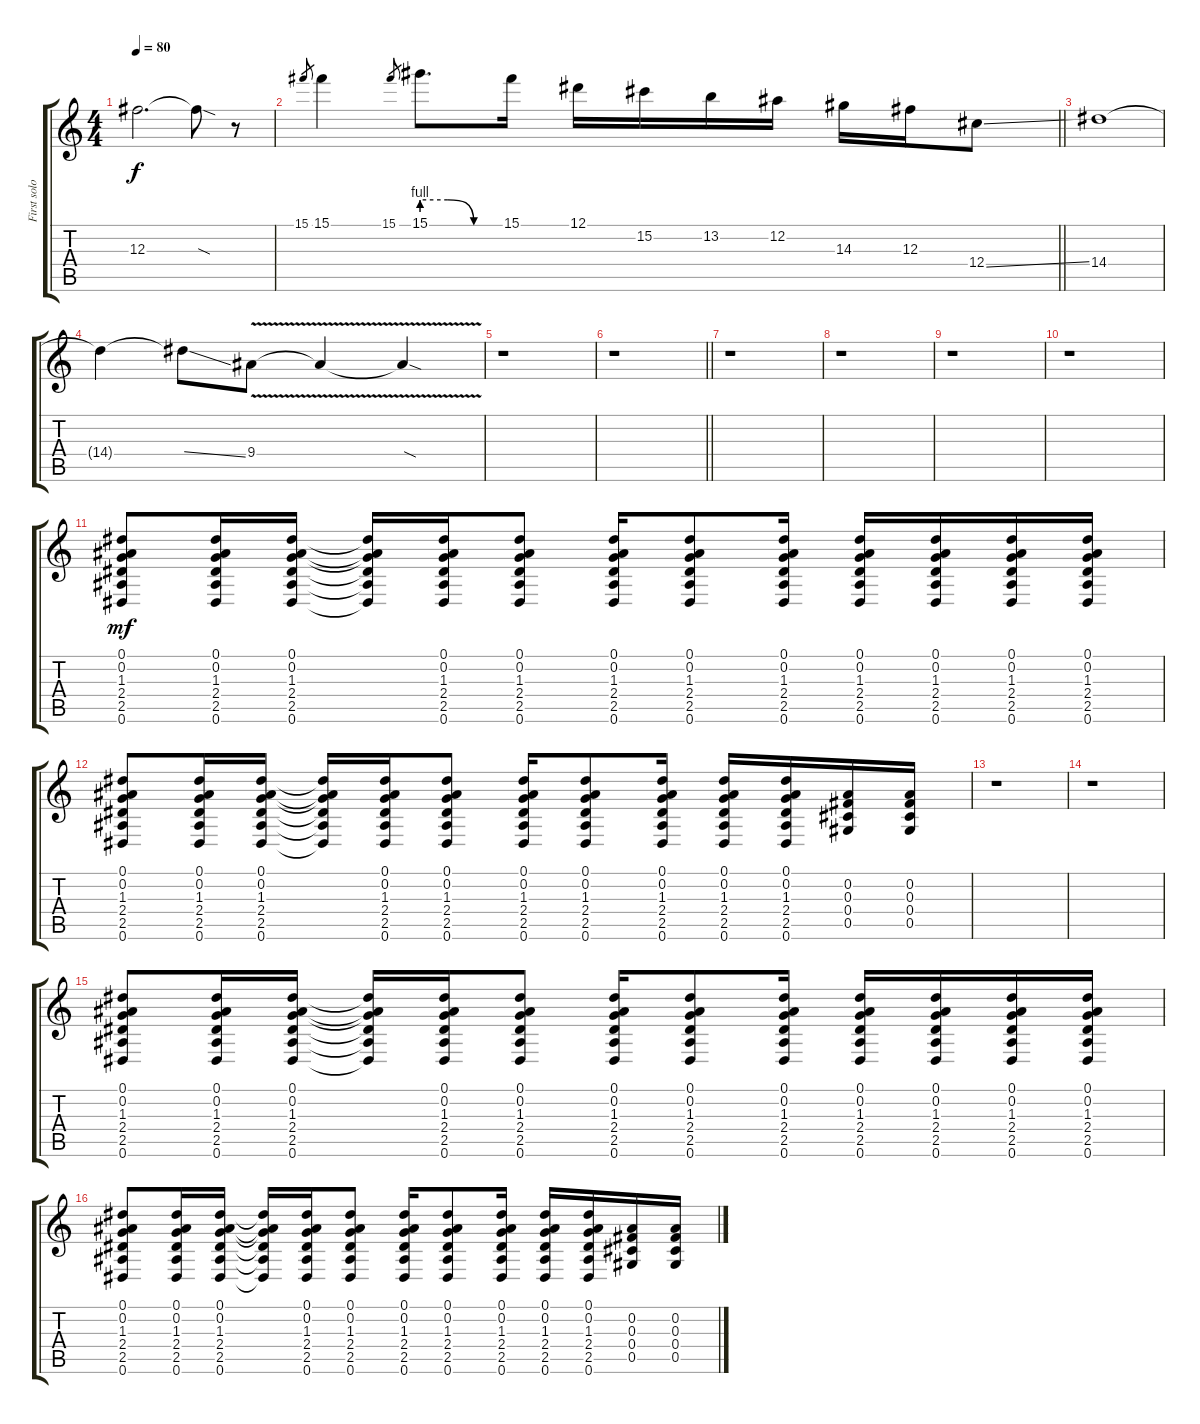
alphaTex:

\track ("First solo" "First solo") {instrument overdrivenguitar}
\staff {score tabs}
\tuning (Eb4 Bb3 Gb3 Db3 Ab2 Eb2) {hide}
\ts (4 4)
\tempo 80
\clef g2
\ks c
12.3.2{d dy f} 12.3{sod t}.8 r.8 |
\barLineRight lightlight
15.1.8{gr} 15.1.4 15.1.8{gr} 15.1{be (custom 0 4 20 4 40 0 60 0)}.8{d} 15.1.16 12.1.16 15.2.16 13.2.16 12.2.16 14.3.16 12.3.16 12.4{ss}.8 |
14.4.1 |
14.4{t}.4 14.4{ss t}.8 9.4{v}.8 9.4{v t}.4 9.4{sod t}.4 |
r.1 |
\barLineRight lightlight
r.1 |
r.1 |
r.1 |
r.1 |
r.1 |
(0.1 0.2 1.3 2.4 2.5 0.6).8{dy mf} (0.1 0.2 1.3 2.4 2.5 0.6).16 (0.1 0.2 1.3 2.4 2.5 0.6).16 (0.1{t} 0.2{t} 1.3{t} 2.4{t} 2.5{t} 0.6{t}).16 (0.1 0.2 1.3 2.4 2.5 0.6).16 (0.1 0.2 1.3 2.4 2.5 0.6).8 (0.1 0.2 1.3 2.4 2.5 0.6).16 (0.1 0.2 1.3 2.4 2.5 0.6).8 (0.1 0.2 1.3 2.4 2.5 0.6).16 (0.1 0.2 1.3 2.4 2.5 0.6).16 (0.1 0.2 1.3 2.4 2.5 0.6).16 (0.1 0.2 1.3 2.4 2.5 0.6).16 (0.1 0.2 1.3 2.4 2.5 0.6).16 |
(0.1 0.2 1.3 2.4 2.5 0.6).8 (0.1 0.2 1.3 2.4 2.5 0.6).16 (0.1 0.2 1.3 2.4 2.5 0.6).16 (0.1{t} 0.2{t} 1.3{t} 2.4{t} 2.5{t} 0.6{t}).16 (0.1 0.2 1.3 2.4 2.5 0.6).16 (0.1 0.2 1.3 2.4 2.5 0.6).8 (0.1 0.2 1.3 2.4 2.5 0.6).16 (0.1 0.2 1.3 2.4 2.5 0.6).8 (0.1 0.2 1.3 2.4 2.5 0.6).16 (0.1 0.2 1.3 2.4 2.5 0.6).16 (0.1 0.2 1.3 2.4 2.5 0.6).16 (0.2 0.3 0.4 0.5).16 (0.2 0.3 0.4 0.5).16 |
r.1 |
r.1 |
(0.1 0.2 1.3 2.4 2.5 0.6).8 (0.1 0.2 1.3 2.4 2.5 0.6).16 (0.1 0.2 1.3 2.4 2.5 0.6).16 (0.1{t} 0.2{t} 1.3{t} 2.4{t} 2.5{t} 0.6{t}).16 (0.1 0.2 1.3 2.4 2.5 0.6).16 (0.1 0.2 1.3 2.4 2.5 0.6).8 (0.1 0.2 1.3 2.4 2.5 0.6).16 (0.1 0.2 1.3 2.4 2.5 0.6).8 (0.1 0.2 1.3 2.4 2.5 0.6).16 (0.1 0.2 1.3 2.4 2.5 0.6).16 (0.1 0.2 1.3 2.4 2.5 0.6).16 (0.1 0.2 1.3 2.4 2.5 0.6).16 (0.1 0.2 1.3 2.4 2.5 0.6).16 |
(0.1 0.2 1.3 2.4 2.5 0.6).8 (0.1 0.2 1.3 2.4 2.5 0.6).16 (0.1 0.2 1.3 2.4 2.5 0.6).16 (0.1{t} 0.2{t} 1.3{t} 2.4{t} 2.5{t} 0.6{t}).16 (0.1 0.2 1.3 2.4 2.5 0.6).16 (0.1 0.2 1.3 2.4 2.5 0.6).8 (0.1 0.2 1.3 2.4 2.5 0.6).16 (0.1 0.2 1.3 2.4 2.5 0.6).8 (0.1 0.2 1.3 2.4 2.5 0.6).16 (0.1 0.2 1.3 2.4 2.5 0.6).16 (0.1 0.2 1.3 2.4 2.5 0.6).16 (0.2 0.3 0.4 0.5).16 (0.2 0.3 0.4 0.5).16
